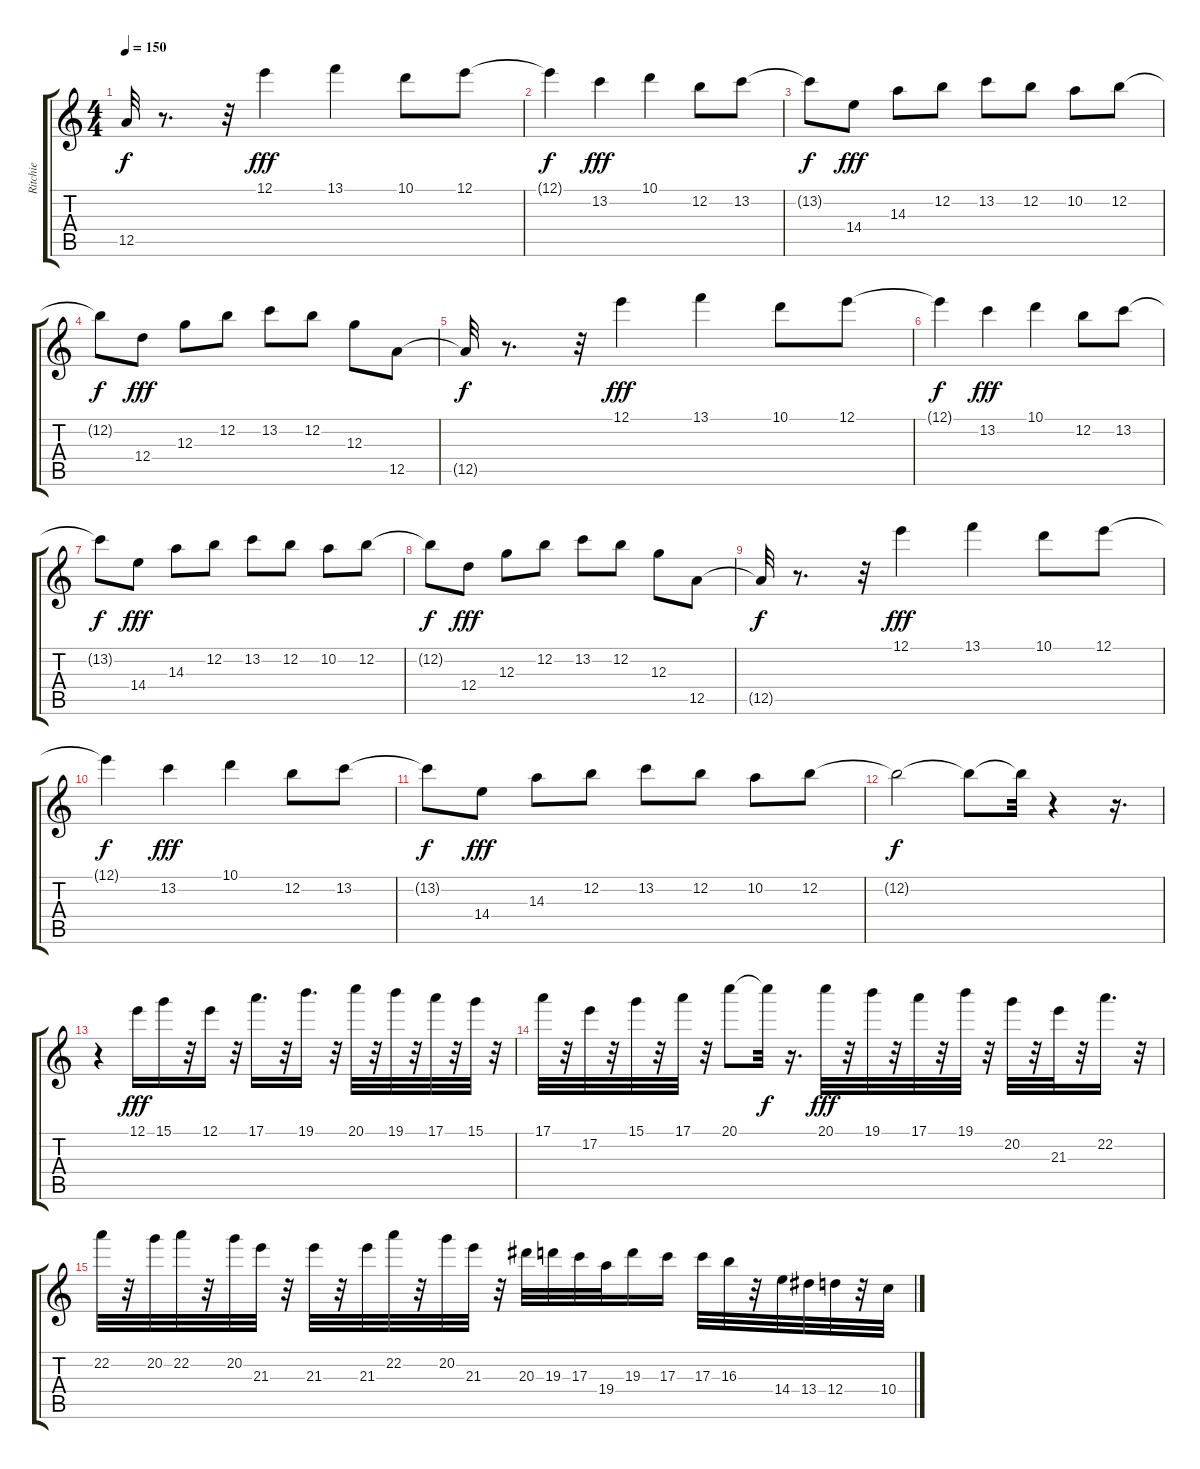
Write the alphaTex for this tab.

\track ("Ritchie" "Ritchie") {instrument distortionguitar}
\staff {score tabs}
\tuning (E4 B3 G3 D3 A2 E2) {hide}
\ts (4 4)
\tempo 150
\clef g2
\ks c
12.5{t}.32{dy f} r.8{d} r.32 12.1.4{dy fff} 13.1.4 10.1.8 12.1.8 |
12.1{t}.4{dy f} 13.2.4{dy fff} 10.1.4 12.2.8 13.2.8 |
13.2{t}.8{dy f} 14.4.8{dy fff} 14.3.8 12.2.8 13.2.8 12.2.8 10.2.8 12.2.8 |
12.2{t}.8{dy f} 12.4.8{dy fff} 12.3.8 12.2.8 13.2.8 12.2.8 12.3.8 12.5.8 |
12.5{t}.32{dy f} r.8{d} r.32 12.1.4{dy fff} 13.1.4 10.1.8 12.1.8 |
12.1{t}.4{dy f} 13.2.4{dy fff} 10.1.4 12.2.8 13.2.8 |
13.2{t}.8{dy f} 14.4.8{dy fff} 14.3.8 12.2.8 13.2.8 12.2.8 10.2.8 12.2.8 |
12.2{t}.8{dy f} 12.4.8{dy fff} 12.3.8 12.2.8 13.2.8 12.2.8 12.3.8 12.5.8 |
12.5{t}.32{dy f} r.8{d} r.32 12.1.4{dy fff} 13.1.4 10.1.8 12.1.8 |
12.1{t}.4{dy f} 13.2.4{dy fff} 10.1.4 12.2.8 13.2.8 |
13.2{t}.8{dy f} 14.4.8{dy fff} 14.3.8 12.2.8 13.2.8 12.2.8 10.2.8 12.2.8 |
12.2{t}.2{dy f} 12.2{t}.8 12.2{t}.32 r.4 r.16{d} |
r.4 12.1.16{dy fff} 15.1.16 r.32 12.1.16 r.32 17.1.16{d} r.32 19.1.16{d} r.32 20.1.32 r.32 19.1.32 r.32 17.1.32 r.32 15.1.32 r.32 |
17.1.32 r.32 17.2.32 r.32 15.1.32 r.32 17.1.32 r.32 20.1.8 20.1{t}.32{dy f} r.16{d} 20.1.32{dy fff} r.32 19.1.32 r.32 17.1.32 r.32 19.1.32 r.32 20.2.32 r.32 21.3.32 r.32 22.2.16{d} r.32 |
22.2.32 r.32 20.2.32 22.2.32 r.32 20.2.32 21.3.32 r.32 21.3.32 r.32 21.3.32 22.2.32 r.32 20.2.32 21.3.32 r.32 20.3.32 19.3.32 17.3.32 19.4.32 19.3.16 17.3.16 17.3.32 16.3.32 r.32 14.4.32 13.4.32 12.4.32 r.32 10.4.32
